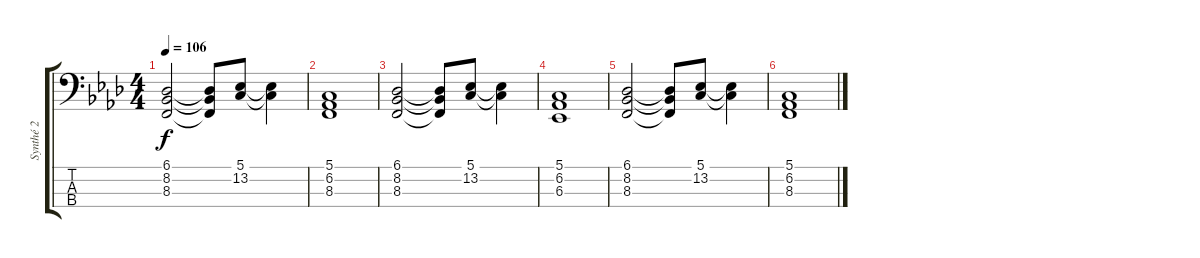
\track ("Synthé 2" "Synthé 2") {instrument pad4choir}
\staff {score tabs}
\tuning (G2 D2 A1 E1) {hide}
\ts (4 4)
\tempo 106
\clef f4
\ks ab
(6.1 8.2 8.3).2{dy f} (6.1{t} 8.2{t} 8.3{t}).8 (5.1 13.2).8 (5.1{t} 13.2{t}).4 |
(5.1 6.2 8.3).1 |
(6.1 8.2 8.3).2 (6.1{t} 8.2{t} 8.3{t}).8 (5.1 13.2).8 (5.1{t} 13.2{t}).4 |
(5.1 6.2 6.3).1 |
(6.1 8.2 8.3).2 (6.1{t} 8.2{t} 8.3{t}).8 (5.1 13.2).8 (5.1{t} 13.2{t}).4 |
(5.1 6.2 8.3).1
